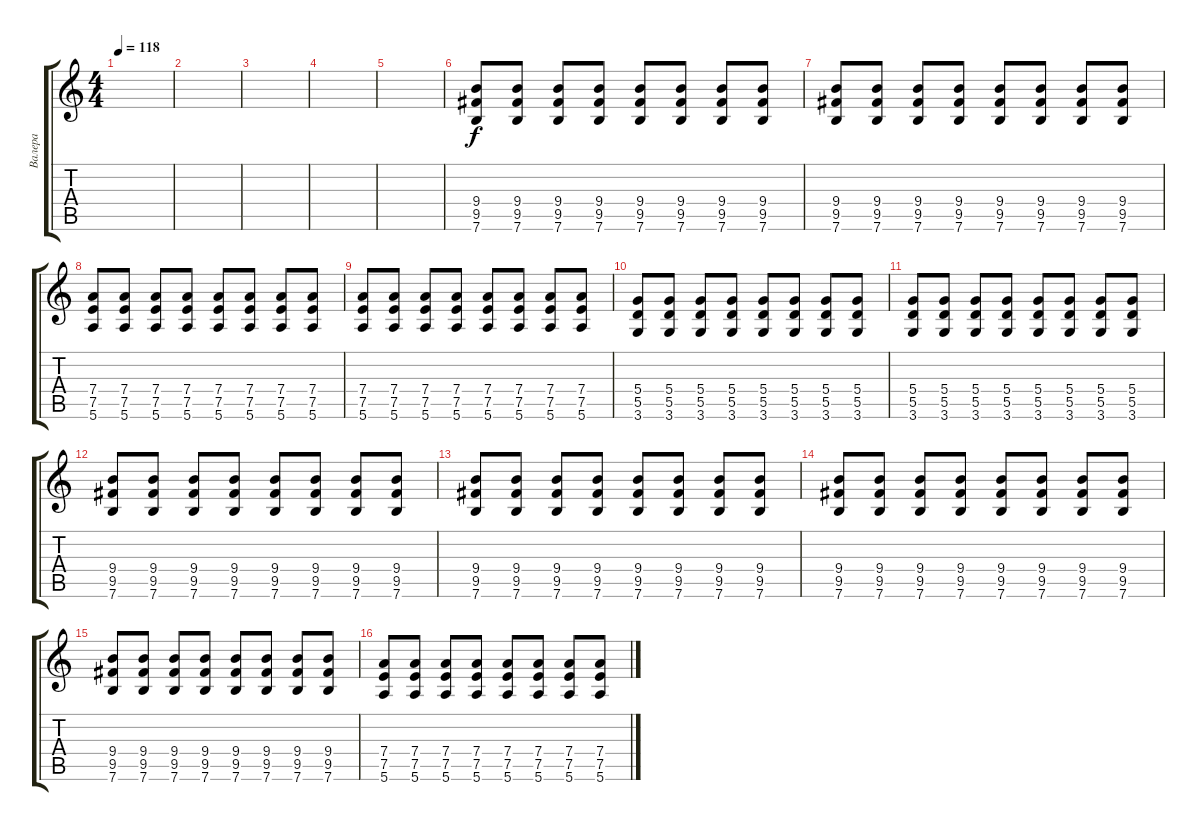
\track ("Валера" "Валера") {instrument distortionguitar}
\staff {score tabs}
\tuning (E4 B3 G3 D3 A2 E2) {hide}
\ts (4 4)
\tempo 118
\clef g2
\ks c
|
|
|
|
|
(9.4 9.5 7.6).8 (9.4 9.5 7.6).8 (9.4 9.5 7.6).8 (9.4 9.5 7.6).8 (9.4 9.5 7.6).8 (9.4 9.5 7.6).8 (9.4 9.5 7.6).8 (9.4 9.5 7.6).8 |
(9.4 9.5 7.6).8 (9.4 9.5 7.6).8 (9.4 9.5 7.6).8 (9.4 9.5 7.6).8 (9.4 9.5 7.6).8 (9.4 9.5 7.6).8 (9.4 9.5 7.6).8 (9.4 9.5 7.6).8 |
(7.4 7.5 5.6).8 (7.4 7.5 5.6).8 (7.4 7.5 5.6).8 (7.4 7.5 5.6).8 (7.4 7.5 5.6).8 (7.4 7.5 5.6).8 (7.4 7.5 5.6).8 (7.4 7.5 5.6).8 |
(7.4 7.5 5.6).8 (7.4 7.5 5.6).8 (7.4 7.5 5.6).8 (7.4 7.5 5.6).8 (7.4 7.5 5.6).8 (7.4 7.5 5.6).8 (7.4 7.5 5.6).8 (7.4 7.5 5.6).8 |
(5.4 5.5 3.6).8 (5.4 5.5 3.6).8 (5.4 5.5 3.6).8 (5.4 5.5 3.6).8 (5.4 5.5 3.6).8 (5.4 5.5 3.6).8 (5.4 5.5 3.6).8 (5.4 5.5 3.6).8 |
(5.4 5.5 3.6).8 (5.4 5.5 3.6).8 (5.4 5.5 3.6).8 (5.4 5.5 3.6).8 (5.4 5.5 3.6).8 (5.4 5.5 3.6).8 (5.4 5.5 3.6).8 (5.4 5.5 3.6).8 |
(9.4 9.5 7.6).8 (9.4 9.5 7.6).8 (9.4 9.5 7.6).8 (9.4 9.5 7.6).8 (9.4 9.5 7.6).8 (9.4 9.5 7.6).8 (9.4 9.5 7.6).8 (9.4 9.5 7.6).8 |
(9.4 9.5 7.6).8 (9.4 9.5 7.6).8 (9.4 9.5 7.6).8 (9.4 9.5 7.6).8 (9.4 9.5 7.6).8 (9.4 9.5 7.6).8 (9.4 9.5 7.6).8 (9.4 9.5 7.6).8 |
(9.4 9.5 7.6).8 (9.4 9.5 7.6).8 (9.4 9.5 7.6).8 (9.4 9.5 7.6).8 (9.4 9.5 7.6).8 (9.4 9.5 7.6).8 (9.4 9.5 7.6).8 (9.4 9.5 7.6).8 |
(9.4 9.5 7.6).8 (9.4 9.5 7.6).8 (9.4 9.5 7.6).8 (9.4 9.5 7.6).8 (9.4 9.5 7.6).8 (9.4 9.5 7.6).8 (9.4 9.5 7.6).8 (9.4 9.5 7.6).8 |
(7.4 7.5 5.6).8 (7.4 7.5 5.6).8 (7.4 7.5 5.6).8 (7.4 7.5 5.6).8 (7.4 7.5 5.6).8 (7.4 7.5 5.6).8 (7.4 7.5 5.6).8 (7.4 7.5 5.6).8
